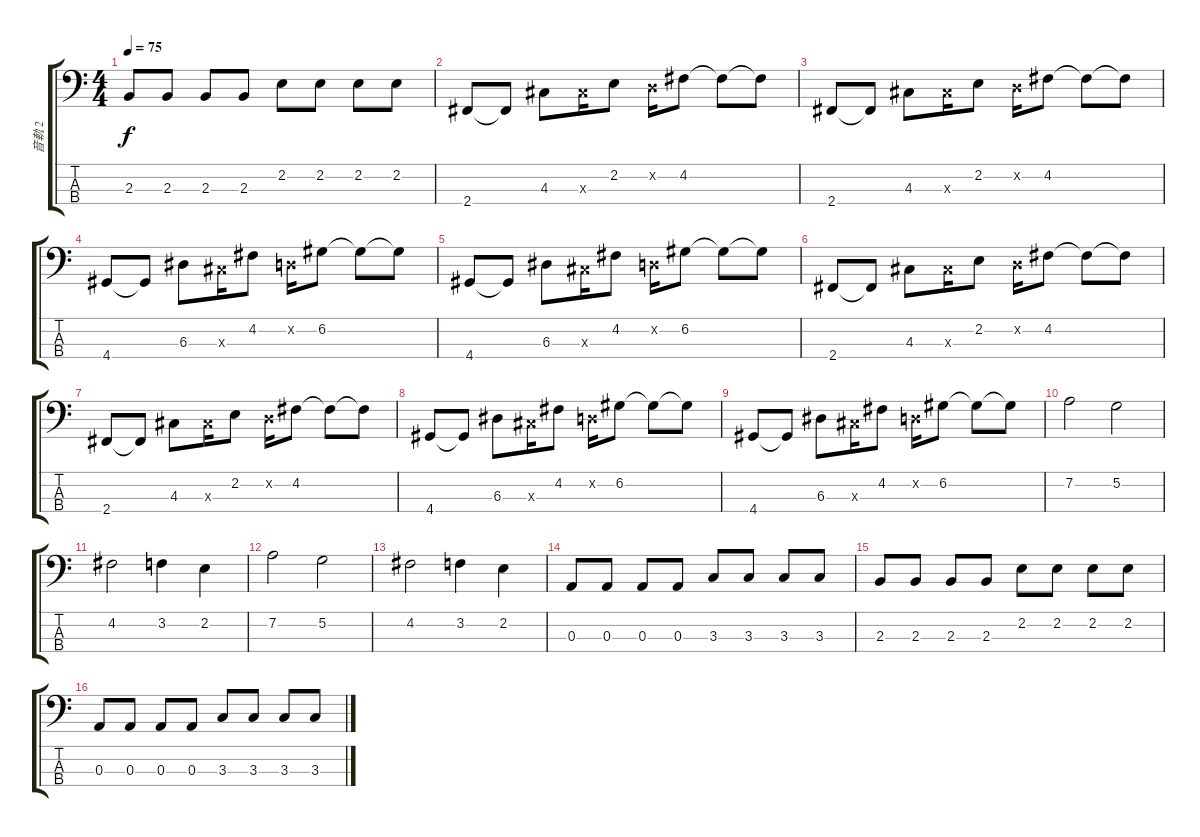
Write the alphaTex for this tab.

\track ("音軌 2" "音軌 2") {instrument electricbassfinger}
\staff {score tabs}
\tuning (G2 D2 A1 E1) {hide}
\ts (4 4)
\tempo 75
\clef f4
\ks c
2.3.8{dy f} 2.3.8 2.3.8 2.3.8 2.2.8 2.2.8 2.2.8 2.2.8 |
2.4.8 2.4{t}.8 4.3.8 4.3{x}.16 2.2.8 0.2{x}.16 4.2.8 4.2{t}.8 4.2{t}.8 |
2.4.8 2.4{t}.8 4.3.8 4.3{x}.16 2.2.8 0.2{x}.16 4.2.8 4.2{t}.8 4.2{t}.8 |
4.4.8 4.4{t}.8 6.3.8 4.3{x}.16 4.2.8 0.2{x}.16 6.2.8 6.2{t}.8 6.2{t}.8 |
4.4.8 4.4{t}.8 6.3.8 4.3{x}.16 4.2.8 0.2{x}.16 6.2.8 6.2{t}.8 6.2{t}.8 |
2.4.8 2.4{t}.8 4.3.8 4.3{x}.16 2.2.8 0.2{x}.16 4.2.8 4.2{t}.8 4.2{t}.8 |
2.4.8 2.4{t}.8 4.3.8 4.3{x}.16 2.2.8 0.2{x}.16 4.2.8 4.2{t}.8 4.2{t}.8 |
4.4.8 4.4{t}.8 6.3.8 4.3{x}.16 4.2.8 0.2{x}.16 6.2.8 6.2{t}.8 6.2{t}.8 |
4.4.8 4.4{t}.8 6.3.8 4.3{x}.16 4.2.8 0.2{x}.16 6.2.8 6.2{t}.8 6.2{t}.8 |
7.2.2 5.2.2 |
4.2.2 3.2.4 2.2.4 |
7.2.2 5.2.2 |
4.2.2 3.2.4 2.2.4 |
0.3.8 0.3.8 0.3.8 0.3.8 3.3.8 3.3.8 3.3.8 3.3.8 |
2.3.8 2.3.8 2.3.8 2.3.8 2.2.8 2.2.8 2.2.8 2.2.8 |
0.3.8 0.3.8 0.3.8 0.3.8 3.3.8 3.3.8 3.3.8 3.3.8
